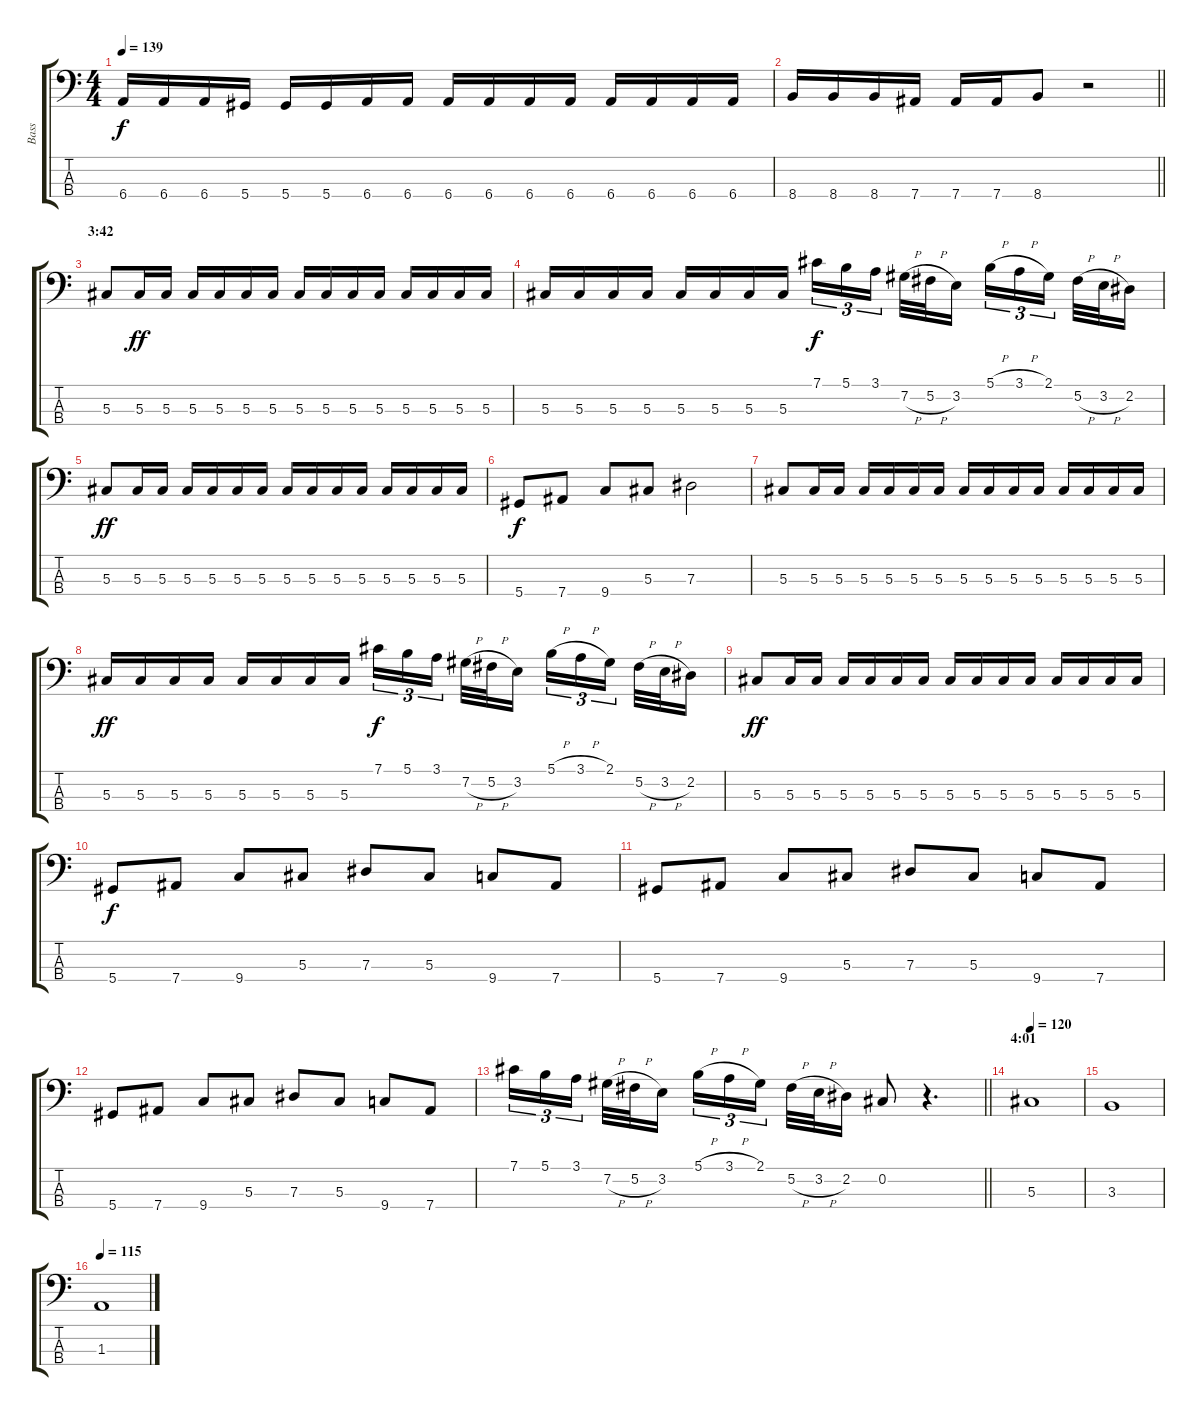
\track ("Bass" "Bass") {instrument electricbasspick}
\staff {score tabs}
\tuning (Gb2 Db2 Ab1 Eb1) {hide}
\ts (4 4)
\tempo 139
\clef f4
\ks c
6.4.16{dy f} 6.4.16 6.4.16 5.4.16 5.4.16 5.4.16 6.4.16 6.4.16 6.4.16 6.4.16 6.4.16 6.4.16 6.4.16 6.4.16 6.4.16 6.4.16 |
\barLineRight lightlight
8.4.16 8.4.16 8.4.16 7.4.16 7.4.16 7.4.16 8.4.8 r.2 |
\section ("" "3:42")
5.3.8 5.3.16{dy ff} 5.3.16 5.3.16 5.3.16 5.3.16 5.3.16 5.3.16 5.3.16 5.3.16 5.3.16 5.3.16 5.3.16 5.3.16 5.3.16 |
5.3.16 5.3.16 5.3.16 5.3.16 5.3.16 5.3.16 5.3.16 5.3.16 7.1.16{tu (3 2) dy f} 5.1.16{tu (3 2)} 3.1.16{tu (3 2) beam splitsecondary} 7.2{h}.32 5.2{h}.32 3.2.16 5.1{h}.16{tu (3 2)} 3.1{h}.16{tu (3 2)} 2.1.16{tu (3 2) beam splitsecondary} 5.2{h}.32 3.2{h}.32 2.2.16 |
5.3.8{dy ff} 5.3.16 5.3.16 5.3.16 5.3.16 5.3.16 5.3.16 5.3.16 5.3.16 5.3.16 5.3.16 5.3.16 5.3.16 5.3.16 5.3.16 |
5.4.8{dy f} 7.4.8 9.4.8 5.3.8 7.3.2 |
5.3.8 5.3.16 5.3.16 5.3.16 5.3.16 5.3.16 5.3.16 5.3.16 5.3.16 5.3.16 5.3.16 5.3.16 5.3.16 5.3.16 5.3.16 |
5.3.16{dy ff} 5.3.16 5.3.16 5.3.16 5.3.16 5.3.16 5.3.16 5.3.16 7.1.16{tu (3 2) dy f} 5.1.16{tu (3 2)} 3.1.16{tu (3 2) beam splitsecondary} 7.2{h}.32 5.2{h}.32 3.2.16 5.1{h}.16{tu (3 2)} 3.1{h}.16{tu (3 2)} 2.1.16{tu (3 2) beam splitsecondary} 5.2{h}.32 3.2{h}.32 2.2.16 |
5.3.8{dy ff} 5.3.16 5.3.16 5.3.16 5.3.16 5.3.16 5.3.16 5.3.16 5.3.16 5.3.16 5.3.16 5.3.16 5.3.16 5.3.16 5.3.16 |
5.4.8{dy f} 7.4.8 9.4.8 5.3.8 7.3.8 5.3.8 9.4.8 7.4.8 |
5.4.8 7.4.8 9.4.8 5.3.8 7.3.8 5.3.8 9.4.8 7.4.8 |
5.4.8 7.4.8 9.4.8 5.3.8 7.3.8 5.3.8 9.4.8 7.4.8 |
\barLineRight lightlight
7.1.16{tu (3 2)} 5.1.16{tu (3 2)} 3.1.16{tu (3 2) beam splitsecondary} 7.2{h}.32 5.2{h}.32 3.2.16 5.1{h}.16{tu (3 2)} 3.1{h}.16{tu (3 2)} 2.1.16{tu (3 2) beam splitsecondary} 5.2{h}.32 3.2{h}.32 2.2.16 0.2.8 r.4{d} |
\section ("" "4:01")
\tempo 120
5.3.1 |
3.3.1 |
\tempo 115
1.3.1
